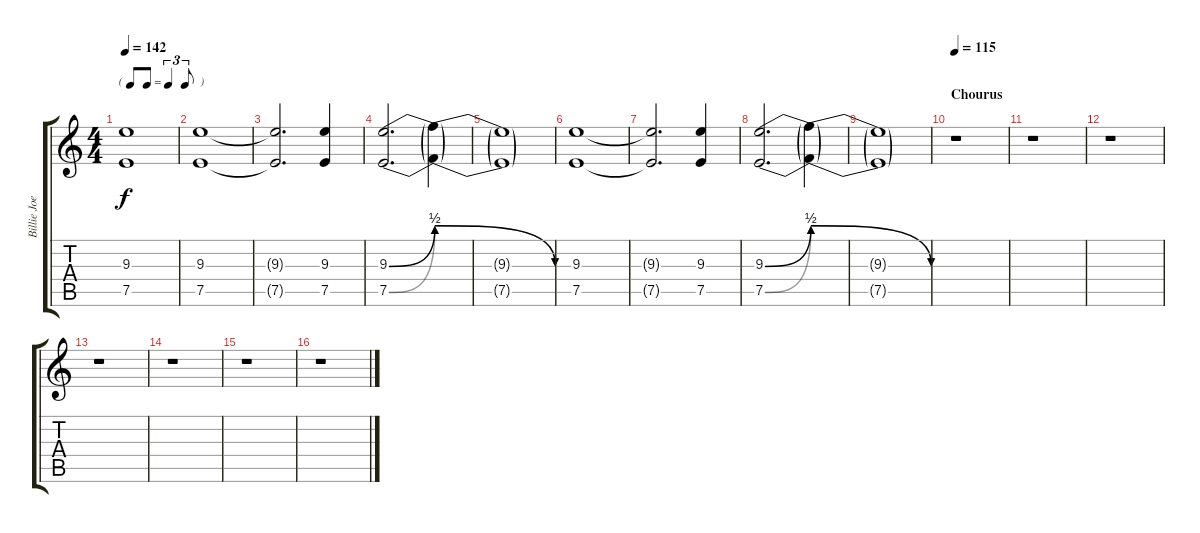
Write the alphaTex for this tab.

\track ("Billie Joe Armstrong" "Billie Joe") {instrument overdrivenguitar}
\staff {score tabs}
\tuning (E4 B3 G3 D3 A2 E2) {hide}
\ts (4 4)
\tf triplet8th
\tempo 142
\clef g2
\ks c
(9.3{t} 7.5{t}).1{dy f} |
(9.3 7.5).1 |
(9.3{t} 7.5{t}).2{d} (9.3 7.5).4 |
(9.3{be (bend 0 0 60 2)} 7.5{be (bend 0 0 60 2)}).2{d} (9.3{be (release 0 2 60 0) t} 7.5{be (release 0 2 60 0) t}).4 |
(9.3{t} 7.5{t}).1 |
(9.3 7.5).1 |
(9.3{t} 7.5{t}).2{d} (9.3 7.5).4 |
(9.3{be (bend 0 0 60 2)} 7.5{be (bend 0 0 60 2)}).2{d} (9.3{be (release 0 2 60 0) t} 7.5{be (release 0 2 60 0) t}).4 |
(9.3{t} 7.5{t}).1 |
\section ("" "Chourus")
\tempo 115
r.1 |
r.1 |
r.1 |
r.1 |
r.1 |
r.1 |
r.1
